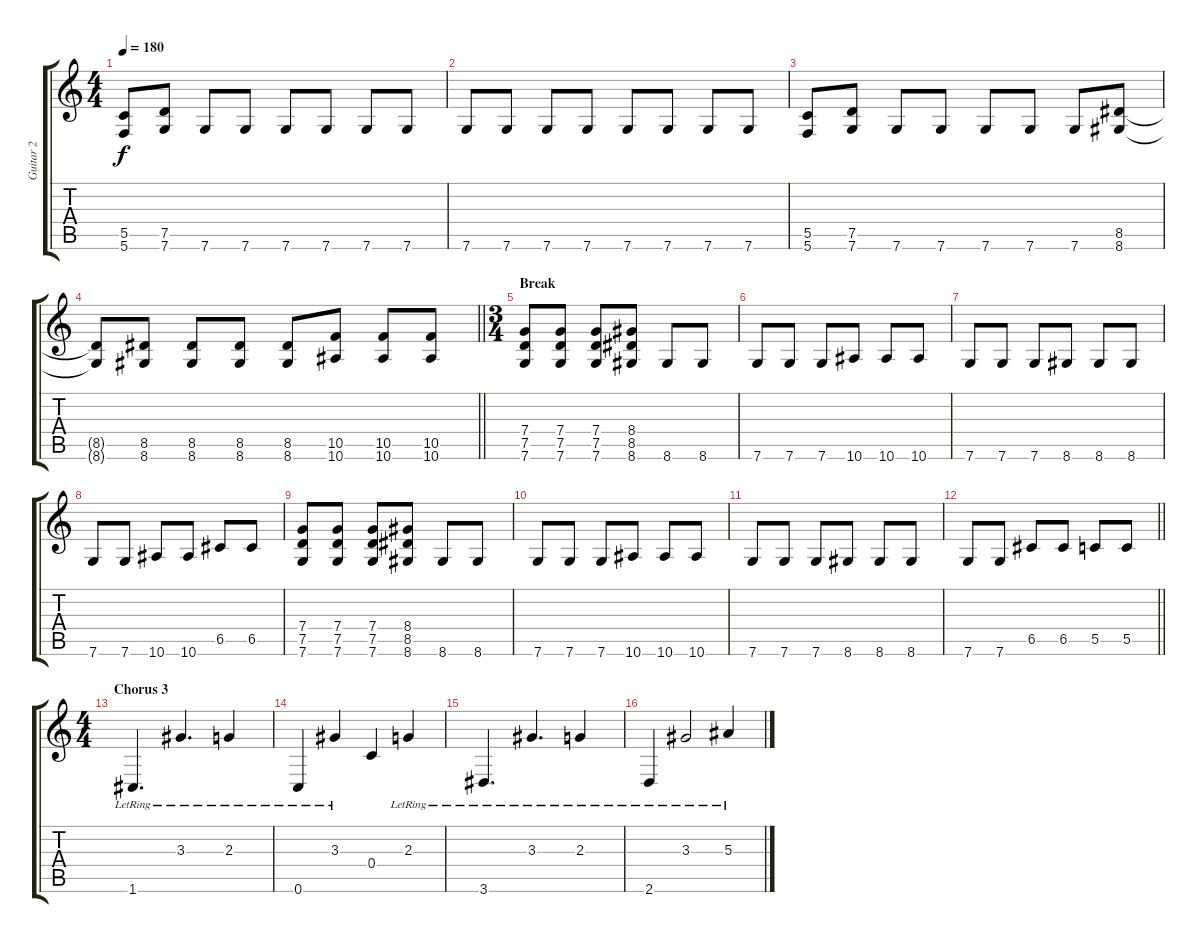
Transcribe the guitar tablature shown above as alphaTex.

\track ("Guitar 2" "Guitar 2") {instrument distortionguitar}
\staff {score tabs}
\tuning (D4 A3 F3 C3 G2 C2) {hide}
\ts (4 4)
\tempo 180
\clef g2
\ks c
(5.5 5.6).8{dy f} (7.5 7.6).8 7.6.8 7.6.8 7.6.8 7.6.8 7.6.8 7.6.8 |
7.6.8 7.6.8 7.6.8 7.6.8 7.6.8 7.6.8 7.6.8 7.6.8 |
(5.5 5.6).8 (7.5 7.6).8 7.6.8 7.6.8 7.6.8 7.6.8 7.6.8 (8.5 8.6).8 |
\barLineRight lightlight
(8.5{t} 8.6{t}).8 (8.5 8.6).8 (8.5 8.6).8 (8.5 8.6).8 (8.5 8.6).8 (10.5 10.6).8 (10.5 10.6).8 (10.5 10.6).8 |
\ts (3 4)
\section ("" "Break")
(7.4 7.5 7.6).8 (7.4 7.5 7.6).8 (7.4 7.5 7.6).8 (8.4 8.5 8.6).8 8.6.8 8.6.8 |
7.6.8 7.6.8 7.6.8 10.6.8 10.6.8 10.6.8 |
7.6.8 7.6.8 7.6.8 8.6.8 8.6.8 8.6.8 |
7.6.8 7.6.8 10.6.8 10.6.8 6.5.8 6.5.8 |
(7.4 7.5 7.6).8 (7.4 7.5 7.6).8 (7.4 7.5 7.6).8 (8.4 8.5 8.6).8 8.6.8 8.6.8 |
7.6.8 7.6.8 7.6.8 10.6.8 10.6.8 10.6.8 |
7.6.8 7.6.8 7.6.8 8.6.8 8.6.8 8.6.8 |
\barLineRight lightlight
7.6.8 7.6.8 6.5.8 6.5.8 5.5.8 5.5.8 |
\ts (4 4)
\section ("" "Chorus 3")
1.6{lr}.4{d} 3.3{lr}.4{d} 2.3{lr}.4 |
0.6{lr}.4 3.3{lr}.4 0.4.4 2.3{lr}.4 |
3.6{lr}.4{d} 3.3{lr}.4{d} 2.3{lr}.4 |
2.6{lr}.4 3.3{lr}.2 5.3{lr}.4
